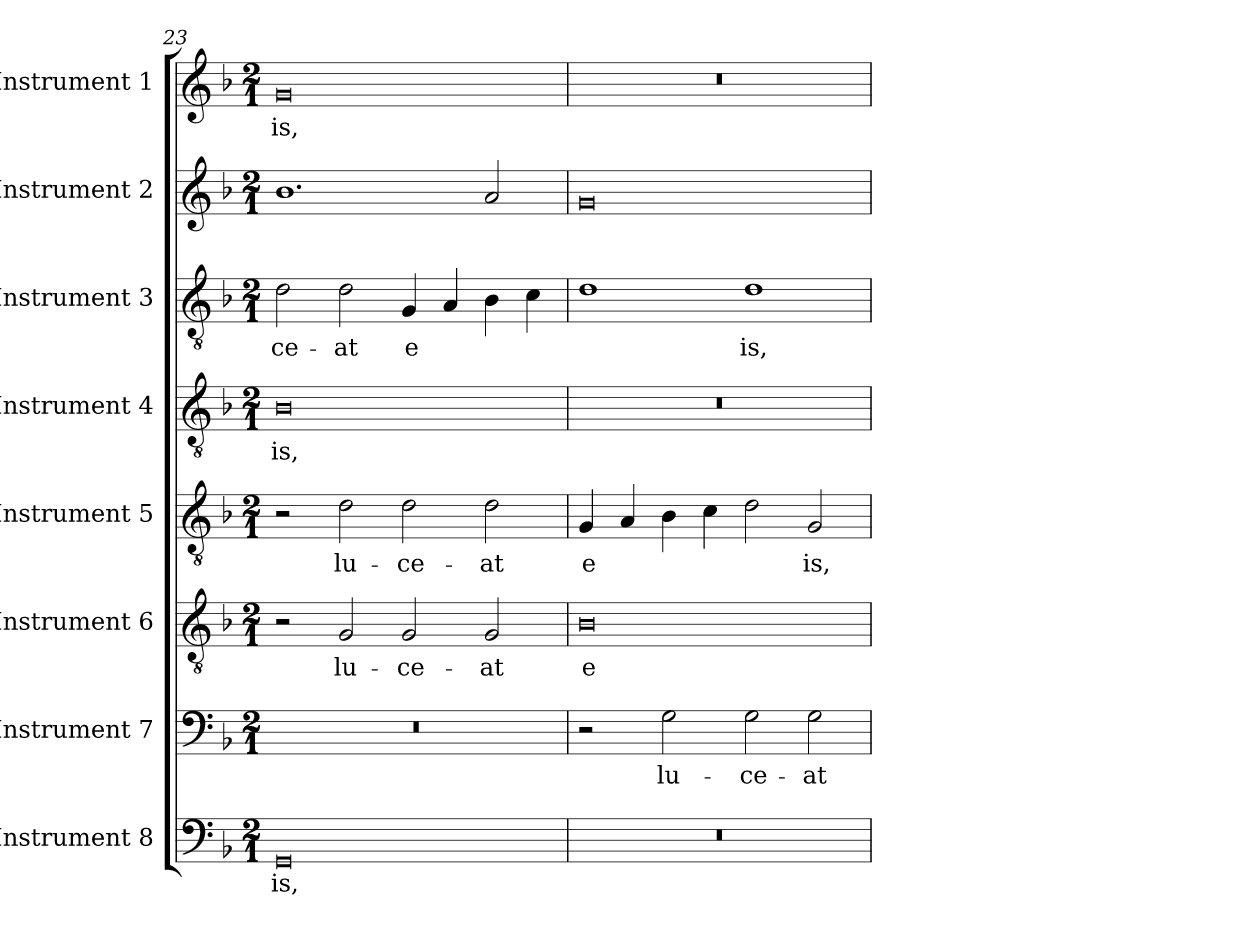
**kern	**text	**kern	**text	**kern	**text	**kern	**text	**kern	**text	**kern	**text	**kern	**text	**kern	**text
*part8	*part8	*part7	*part7	*part6	*part6	*part5	*part5	*part4	*part4	*part3	*part3	*part2	*part2	*part1	*part1
*staff8	*staff8	*staff7	*staff7	*staff6	*staff6	*staff5	*staff5	*staff4	*staff4	*staff3	*staff3	*staff2	*staff2	*staff1	*staff1
*I"Instrument 8	*	*I"Instrument 7	*	*I"Instrument 6	*	*I"Instrument 5	*	*I"Instrument 4	*	*I"Instrument 3	*	*I"Instrument 2	*	*I"Instrument 1	*
*clefF4	*	*clefF4	*	*clefGv2	*	*clefGv2	*	*clefGv2	*	*clefGv2	*	*clefG2	*	*clefG2	*
*k[b-]	*	*k[b-]	*	*k[b-]	*	*k[b-]	*	*k[b-]	*	*k[b-]	*	*k[b-]	*	*k[b-]	*
*F:	*	*F:	*	*F:	*	*F:	*	*F:	*	*F:	*	*F:	*	*F:	*
*M2/1	*	*M2/1	*	*M2/1	*	*M2/1	*	*M2/1	*	*M2/1	*	*M2/1	*	*M2/1	*
=23	=23	=23	=23	=23	=23	=23	=23	=23	=23	=23	=23	=23	=23	=23	=23
!	!LO:LY:b:cj	!	!	!	!	!	!	!	!LO:LY:b:cj	!	!LO:LY:b:cj	!	!LO:LY:b:cj	!	!LO:LY:b:cj
0GG	-is,	0r	.	2r	.	2r	.	0B-	-is,	2d\	-ce-	1.b-	--	0g	-is,
!	!	!	!	!	!LO:LY:b:cj	!	!LO:LY:b:cj	!	!	!	!LO:LY:b:cj	!	!	!	!
.	.	.	.	2G/	lu-	2d\	lu-	.	.	2d\	-at	.	.	.	.
!	!	!	!	!	!LO:LY:b:cj	!	!LO:LY:b:cj	!	!	!	!LO:LY:b:cj	!	!	!	!
.	.	.	.	2G/	-ce-	2d\	-ce-	.	.	4G/	e-	.	.	.	.
!	!	!	!	!	!	!	!	!	!	!	!LO:LY:b:cj	!	!	!	!
.	.	.	.	.	.	.	.	.	.	4A/	--	.	.	.	.
!	!	!	!	!	!LO:LY:b:cj	!	!LO:LY:b:cj	!	!	!	!LO:LY:b:cj	!	!LO:LY:b:cj	!	!
.	.	.	.	2G/	-at	2d\	-at	.	.	4B-\	--	2a/	--	.	.
!	!	!	!	!	!	!	!	!	!	!	!LO:LY:b:cj	!	!	!	!
.	.	.	.	.	.	.	.	.	.	4c\	--	.	.	.	.
=24	=24	=24	=24	=24	=24	=24	=24	=24	=24	=24	=24	=24	=24	=24	=24
!	!	!	!	!	!LO:LY:b:cj	!	!LO:LY:b:cj	!	!	!	!LO:LY:b:cj	!	!LO:LY:b:cj	!	!
0r	.	2r	.	0B-	e-	4G/	e-	0r	.	1d	--	0g	--	0r	.
!	!	!	!	!	!	!	!LO:LY:b:cj	!	!	!	!	!	!	!	!
.	.	.	.	.	.	4A/	--	.	.	.	.	.	.	.	.
!	!	!	!LO:LY:b:cj	!	!	!	!LO:LY:b:cj	!	!	!	!	!	!	!	!
.	.	2G\	lu-	.	.	4B-\	--	.	.	.	.	.	.	.	.
!	!	!	!	!	!	!	!LO:LY:b:cj	!	!	!	!	!	!	!	!
.	.	.	.	.	.	4c\	--	.	.	.	.	.	.	.	.
!	!	!	!LO:LY:b:cj	!	!	!	!LO:LY:b:cj	!	!	!	!LO:LY:b:cj	!	!	!	!
.	.	2G\	-ce-	.	.	2d\	--	.	.	1d	-is,	.	.	.	.
!	!	!	!LO:LY:b:cj	!	!	!	!LO:LY:b:cj	!	!	!	!	!	!	!	!
.	.	2G\	-at	.	.	2G/	-is,	.	.	.	.	.	.	.	.
=	=	=	=	=	=	=	=	=	=	=	=	=	=	=	=
*-	*-	*-	*-	*-	*-	*-	*-	*-	*-	*-	*-	*-	*-	*-	*-
